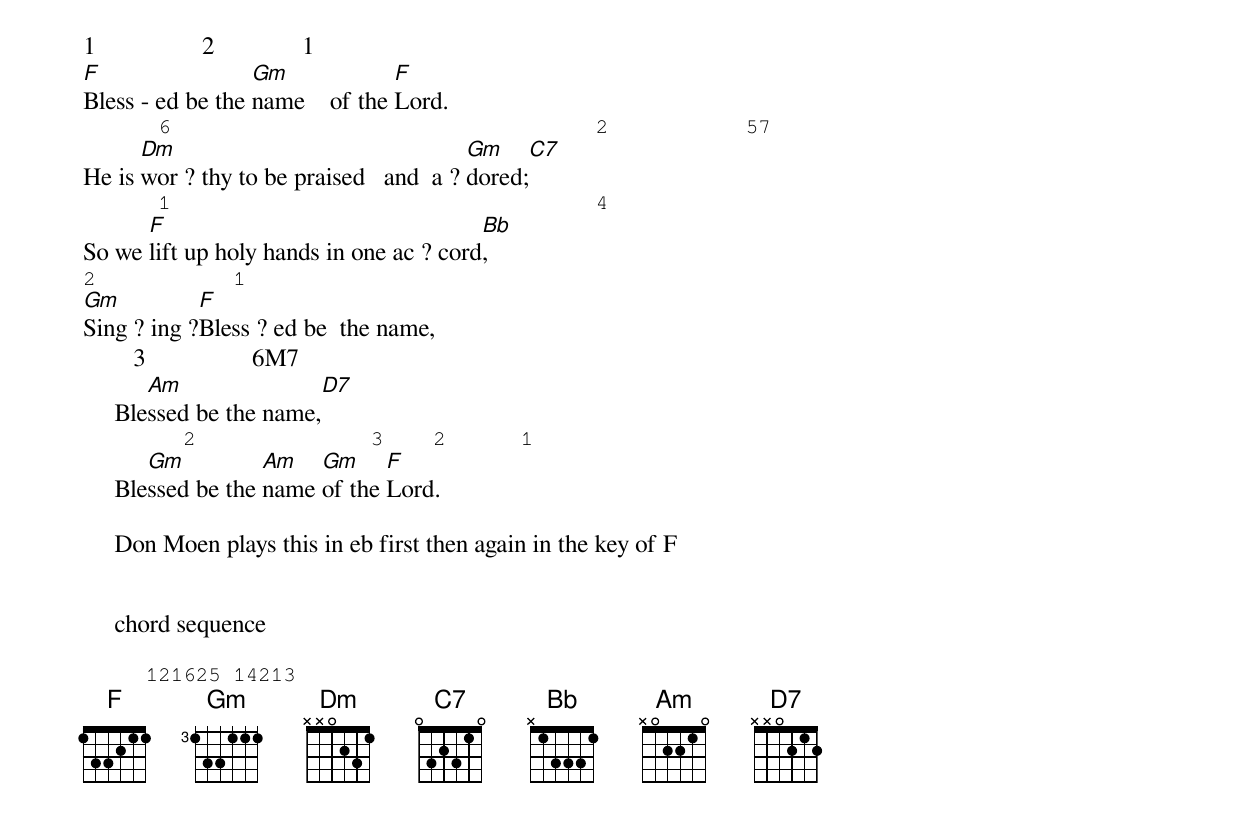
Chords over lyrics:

1                 2              1
F                 Gm             F
Bless - ed be the name    of the Lord.
      6                                  2           57
      Dm                                 Gm          C7
He is wor ? thy to be praised   and  a ? dored;
      1                                  4
      F                                  Bb
So we lift up holy hands in one ac ? cord,
2           1
Gm          F
Sing ? ing ?Bless ? ed be  the name,
        3                 6M7
        Am                D7
     Blessed be the name,
        2              3    2      1
        Gm          Am   Gm     F
     Blessed be the name of the Lord.

     Don Moen plays this in eb first then again in the key of F


     chord sequence

     121625 14213
